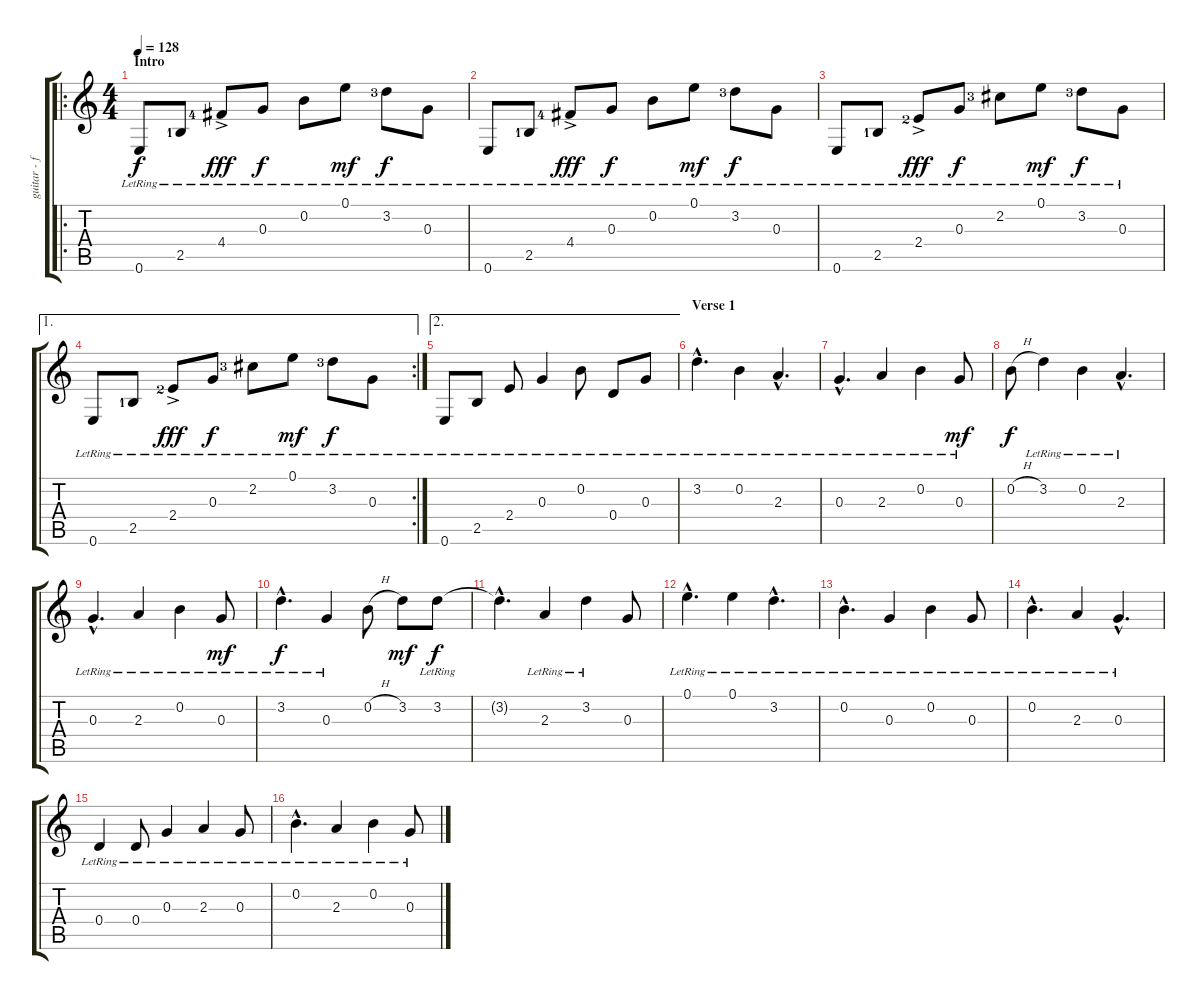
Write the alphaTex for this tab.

\track ("guitar - fingers" "guitar - f") {instrument acousticguitarsteel}
\staff {score tabs}
\tuning (E4 B3 G3 D3 A2 E2) {hide}
\ro
\ts (4 4)
\section ("" "Intro")
\tempo 128
\clef g2
\ks c
0.6{lr}.8{dy f instrument acousticguitarsteel} 2.5{lr lf 2}.8 4.4{ac lr lf 5}.8{dy fff} 0.3{lr}.8{dy f} 0.2{lr}.8 0.1{lr}.8{dy mf} 3.2{lr lf 4}.8{dy f} 0.3{lr}.8 |
0.6{lr}.8 2.5{lr lf 2}.8 4.4{ac lr lf 5}.8{dy fff} 0.3{lr}.8{dy f} 0.2{lr}.8 0.1{lr}.8{dy mf} 3.2{lr lf 4}.8{dy f} 0.3{lr}.8 |
0.6{lr}.8 2.5{lr lf 2}.8 2.4{ac lr lf 3}.8{dy fff} 0.3{lr}.8{dy f} 2.2{lr lf 4}.8 0.1{lr}.8{dy mf} 3.2{lr lf 4}.8{dy f} 0.3{lr}.8 |
\ae 1
\rc 2
0.6{lr}.8 2.5{lr lf 2}.8 2.4{ac lr lf 3}.8{dy fff} 0.3{lr}.8{dy f} 2.2{lr lf 4}.8 0.1{lr}.8{dy mf} 3.2{lr lf 4}.8{dy f} 0.3{lr}.8 |
\ae 2
0.6{lr}.8 2.5{lr}.8 2.4{lr}.8 0.3{lr}.4 0.2{lr}.8 0.4{lr}.8 0.3{lr}.8 |
\section ("" "Verse 1")
3.2{hac lr}.4{d} 0.2{lr}.4 2.3{hac lr}.4{d} |
0.3{hac lr}.4{d} 2.3{lr}.4 0.2{lr}.4 0.3{lr}.8{dy mf} |
0.2{h}.8{dy f} 3.2{lr}.4 0.2{lr}.4 2.3{hac lr}.4{d} |
0.3{hac lr}.4{d} 2.3{lr}.4 0.2{lr}.4 0.3{lr}.8{dy mf} |
3.2{hac lr}.4{d dy f} 0.3{lr}.4 0.2{h}.8 3.2.8{dy mf} 3.2{lr}.8{dy f} |
3.2{hac t}.4{d} 2.3{lr}.4 3.2{lr}.4 0.3.8 |
0.1{hac lr}.4{d} 0.1{lr}.4 3.2{hac lr}.4{d} |
0.2{hac lr}.4{d} 0.3{lr}.4 0.2{lr}.4 0.3{lr}.8 |
0.2{hac lr}.4{d} 2.3{lr}.4 0.3{hac lr}.4{d} |
0.4{lr}.4 0.4{lr}.8 0.3{lr}.4 2.3{lr}.4 0.3{lr}.8 |
0.2{hac lr}.4{d} 2.3{lr}.4 0.2{lr}.4 0.3{lr}.8
